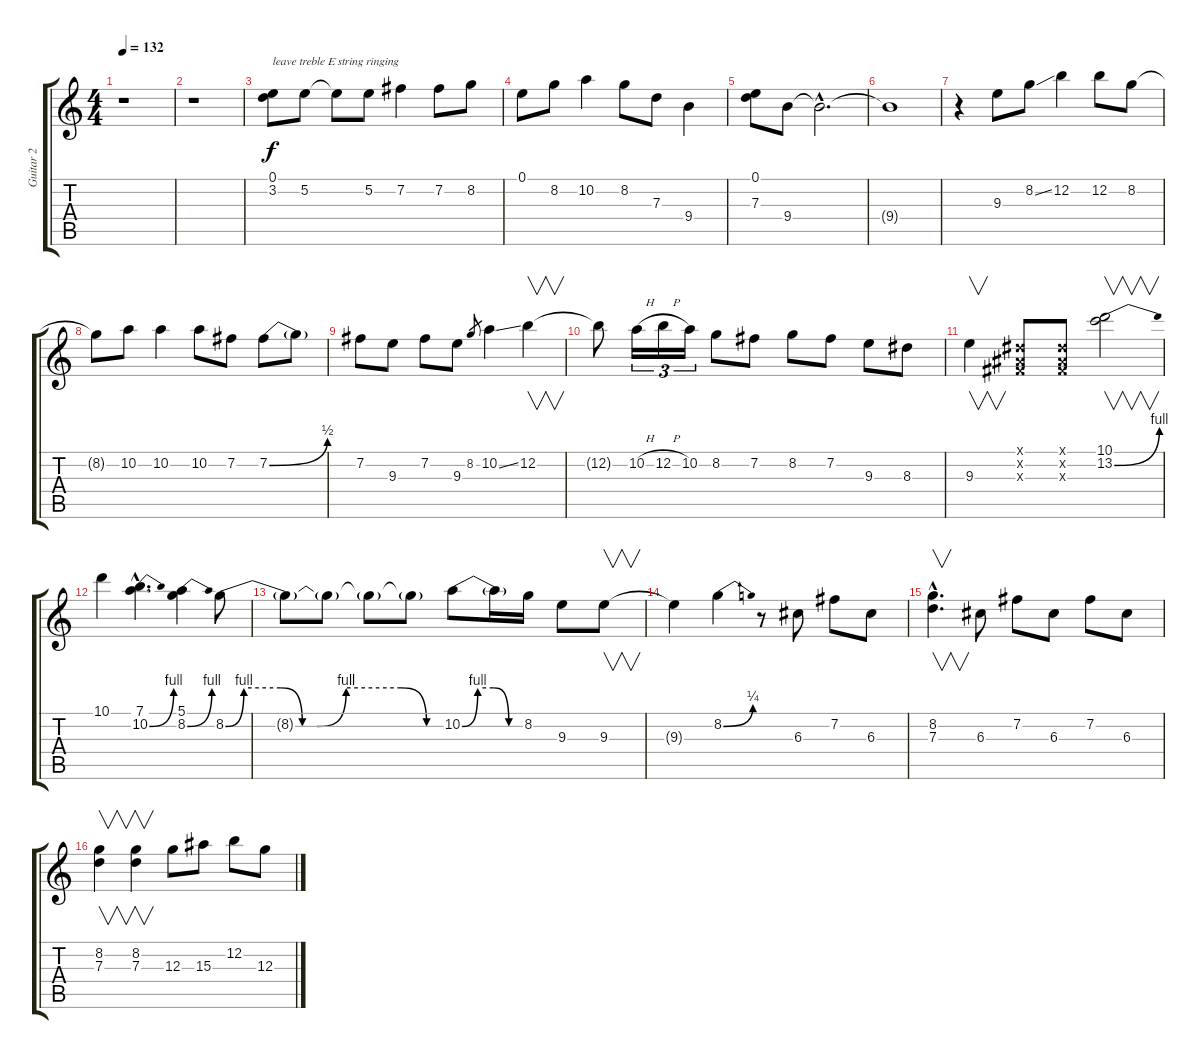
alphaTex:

\track ("Guitar 2" "Guitar 2") {instrument distortionguitar}
\staff {score tabs}
\tuning (E4 B3 G3 D3 A2 E2) {hide}
\ts (4 4)
\tempo 132
\clef g2
\ks c
r.1{dy f} |
r.1 |
(0.1 3.2).8{txt "leave treble E string ringing"} 5.2.8 5.2{t}.8 5.2.8 7.2.4 7.2.8 8.2.8 |
0.1.8 8.2.8 10.2.4 8.2.8 7.3.8 9.4.4 |
(0.1 7.3).8 9.4.8 9.4{hac t}.2{d} |
9.4{t}.1 |
r.4 9.3.8 8.2{ss}.8 12.2.4 12.2.8 8.2.8 |
8.2{t}.8 10.2.8 10.2.4 10.2.8 7.2.8 7.2{be (bend 0 0 60 2)}.8 7.2{t}.8 |
7.2.8 9.3.8 7.2.8 9.3.8 8.2.8{gr} 10.2{ss}.4 12.2.4{v} |
12.2{t}.8 10.2{h}.16{tu (3 2)} 12.2{h}.16{tu (3 2)} 10.2.16{tu (3 2)} 8.2.8 7.2.8 8.2.8 7.2.8 9.3.8 8.3.8 |
9.3.4{v} (-1.1{x} -1.2{x} -1.3{x}).8 (-1.1{x} -1.2{x} -1.3{x}).8 (10.1 13.2{be (bend 0 0 60 4)}).2{v} |
10.1.4 (7.1{hac} 10.2{be (bend 0 0 60 4) hac}).4{d} (5.1 8.2{be (bend 0 0 60 4)}).4 8.2{be (custom 0 0 5 4 15 4 21 0 25 0 33 4 48 4 55 0 60 0)}.8 |
8.2{t}.8 8.2{t}.8 8.2{t}.8 8.2{t}.8 10.2{be (custom 0 0 15 4 30 4 45 0 60 0)}.8 10.2{t}.16 8.2.16 9.3.8 9.3.8{v} |
9.3{t}.4 8.2{be (bend 0 0 60 1)}.4 r.8 6.3.8 7.2.8 6.3.8 |
(8.2{hac} 7.3{hac}).4{v d} 6.3.8 7.2.8 6.3.8 7.2.8 6.3.8 |
(8.2 7.3).4{v} (8.2 7.3).4{v} 12.3.8 15.3.8 12.2.8 12.3.8
